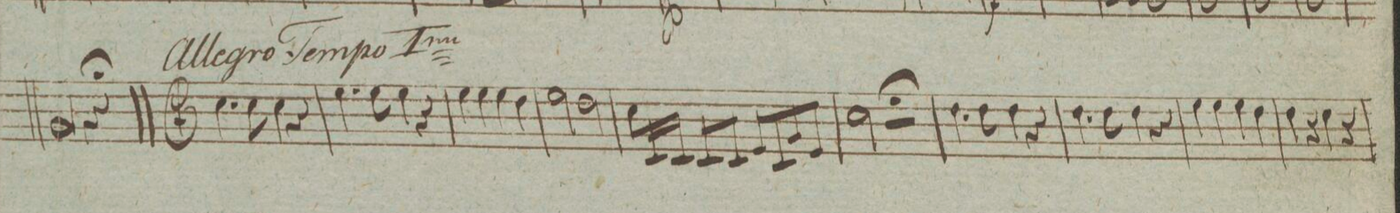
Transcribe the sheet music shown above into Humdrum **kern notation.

**kern	**dynam
*I"Corno 1mo. in C:	*
*clefG2	*
*k[]	*
*met(c|)	*
*M3/4	*
2g/	.
4r;	.
=111||	=111||
*k[]	*
*M2/2	*
*met(c|)	*
*mmet(c|)	*
4.cc\	.
8cc\	.
4cc\	.
4r	.
=112	=112
4.ee\	.
8ee\	.
4ee\	.
4r	.
=113	=113
4ee\	.
4ee\	.
4ee\	.
4dd\	.
=114	=114
2ee\	.
2dd\	.
=115	=115
8cc\L	.
16c/L	.
16c/JJ	.
8c/L	.
8c/J	.
8e/L	.
8c/	.
8g/	.
8e/J	.
=116	=116
2cc\	.
2r;	.
=117	=117
4.dd\	.
8dd\	.
4dd\	.
4r	.
=118	=118
4.dd\	.
8dd\	.
4dd\	.
4r	.
=119	=119
4ee\	.
4ee\	.
4ee\	.
4dd\	.
=120	=120
4dd\	.
4r	.
4dd\	.
4r	.
=121	=121
*-	*-
